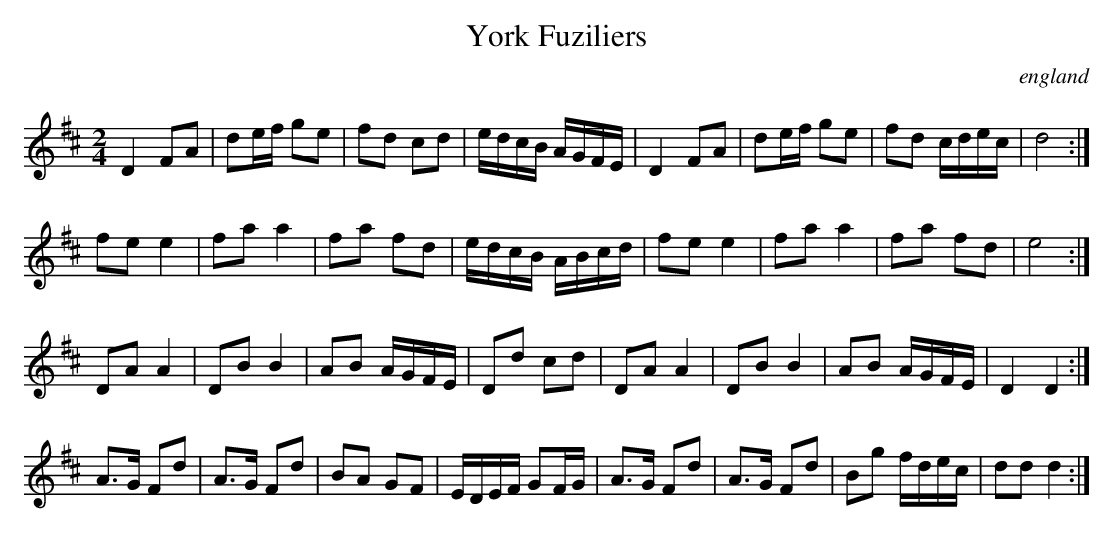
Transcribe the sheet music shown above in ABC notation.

X:1
T:York Fuziliers
O:england
M:2/4
L:1/8
K:D
D2  FA|de/f/ ge|fd cd      |e/d/c/B/ A/G/F/E/|D2  FA|de/f/ ge|fd c/d/e/c/|d4   :|
fe  e2|fa    a2|fa fd      |e/d/c/B/ A/B/c/d/|fe  e2|fa    a2|fa fd      |e4   :|
DA  A2|DB    B2|AB A/G/F/E/|Dd       cd      |DA  A2|DB    B2|AB A/G/F/E/|D2 D2:|
A>G Fd|A>G   Fd|BA GF      |E/D/E/F/ GF/G/   |A>G Fd|A>G   Fd|Bg f/d/e/c/|dd d2:|
